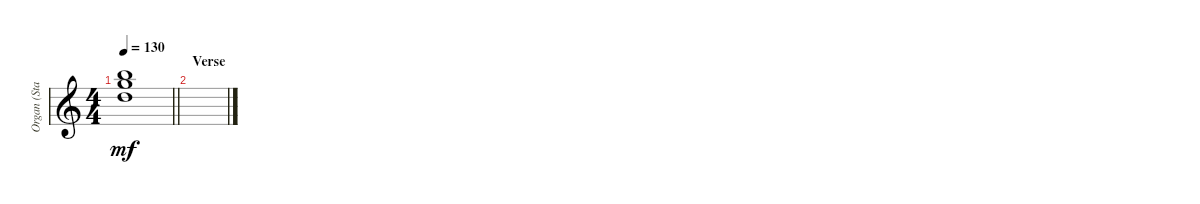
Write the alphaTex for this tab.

\track ("Organ (Staff 1)" "Organ (Sta") {instrument drawbarorgan}
\staff {score}
\tuning (E4 B3 G3 D3 A2 E2 B1) {hide}
\ts (4 4)
\tempo 130
\clef g2
\barLineRight lightlight
\ks c
(19.1{t} 20.2{t} 19.3{t}).1{dy mf} |
\section ("" "Verse")
